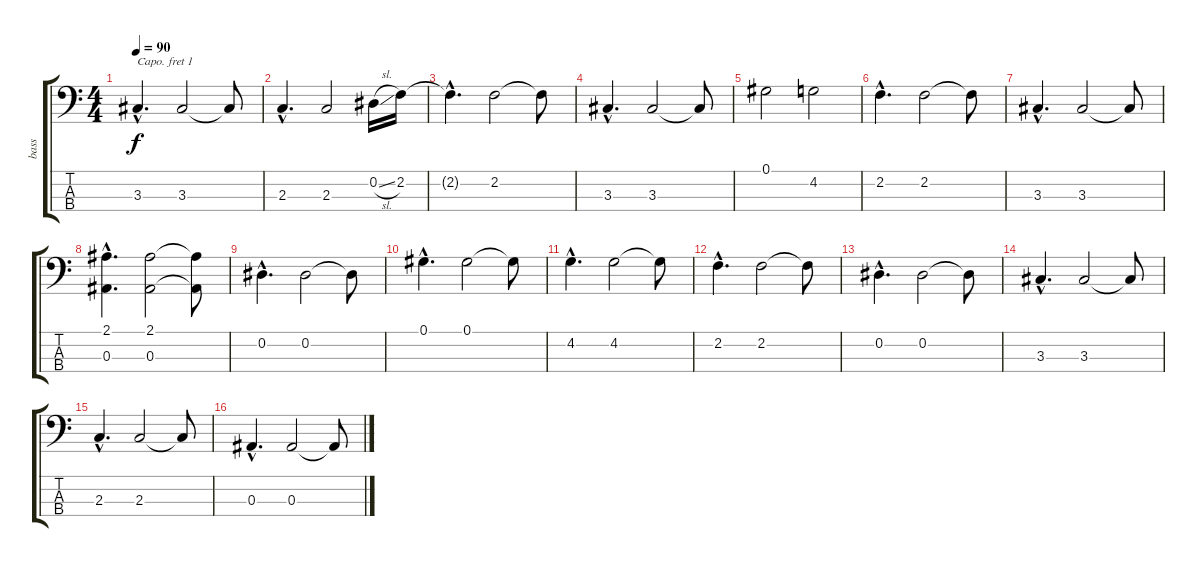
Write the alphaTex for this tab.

\track ("bass" "bass") {instrument electricbassfinger}
\staff {score tabs}
\capo 1
\tuning (G2 D2 A1 E1) {hide}
\ts (4 4)
\tempo 90
\clef f4
\ks c
3.3{hac}.4{d dy f} 3.3.2 3.3{t}.8 |
2.3{hac}.4{d} 2.3.2 0.2{sl}.16 2.2.16 |
2.2{hac t}.4{d} 2.2.2 2.2{t}.8 |
3.3{hac}.4{d} 3.3.2 3.3{t}.8 |
0.1.2 4.2.2 |
2.2{hac}.4{d} 2.2.2 2.2{t}.8 |
3.3{hac}.4{d} 3.3.2 3.3{t}.8 |
(2.1{hac} 0.3{hac}).4{d} (2.1 0.3).2 (2.1{t} 0.3{t}).8 |
0.2{hac}.4{d} 0.2.2 0.2{t}.8 |
0.1{hac}.4{d} 0.1.2 0.1{t}.8 |
4.2{hac}.4{d} 4.2.2 4.2{t}.8 |
2.2{hac}.4{d} 2.2.2 2.2{t}.8 |
0.2{hac}.4{d} 0.2.2 0.2{t}.8 |
3.3{hac}.4{d} 3.3.2 3.3{t}.8 |
2.3{hac}.4{d} 2.3.2 2.3{t}.8 |
0.3{hac}.4{d} 0.3.2 0.3{t}.8
